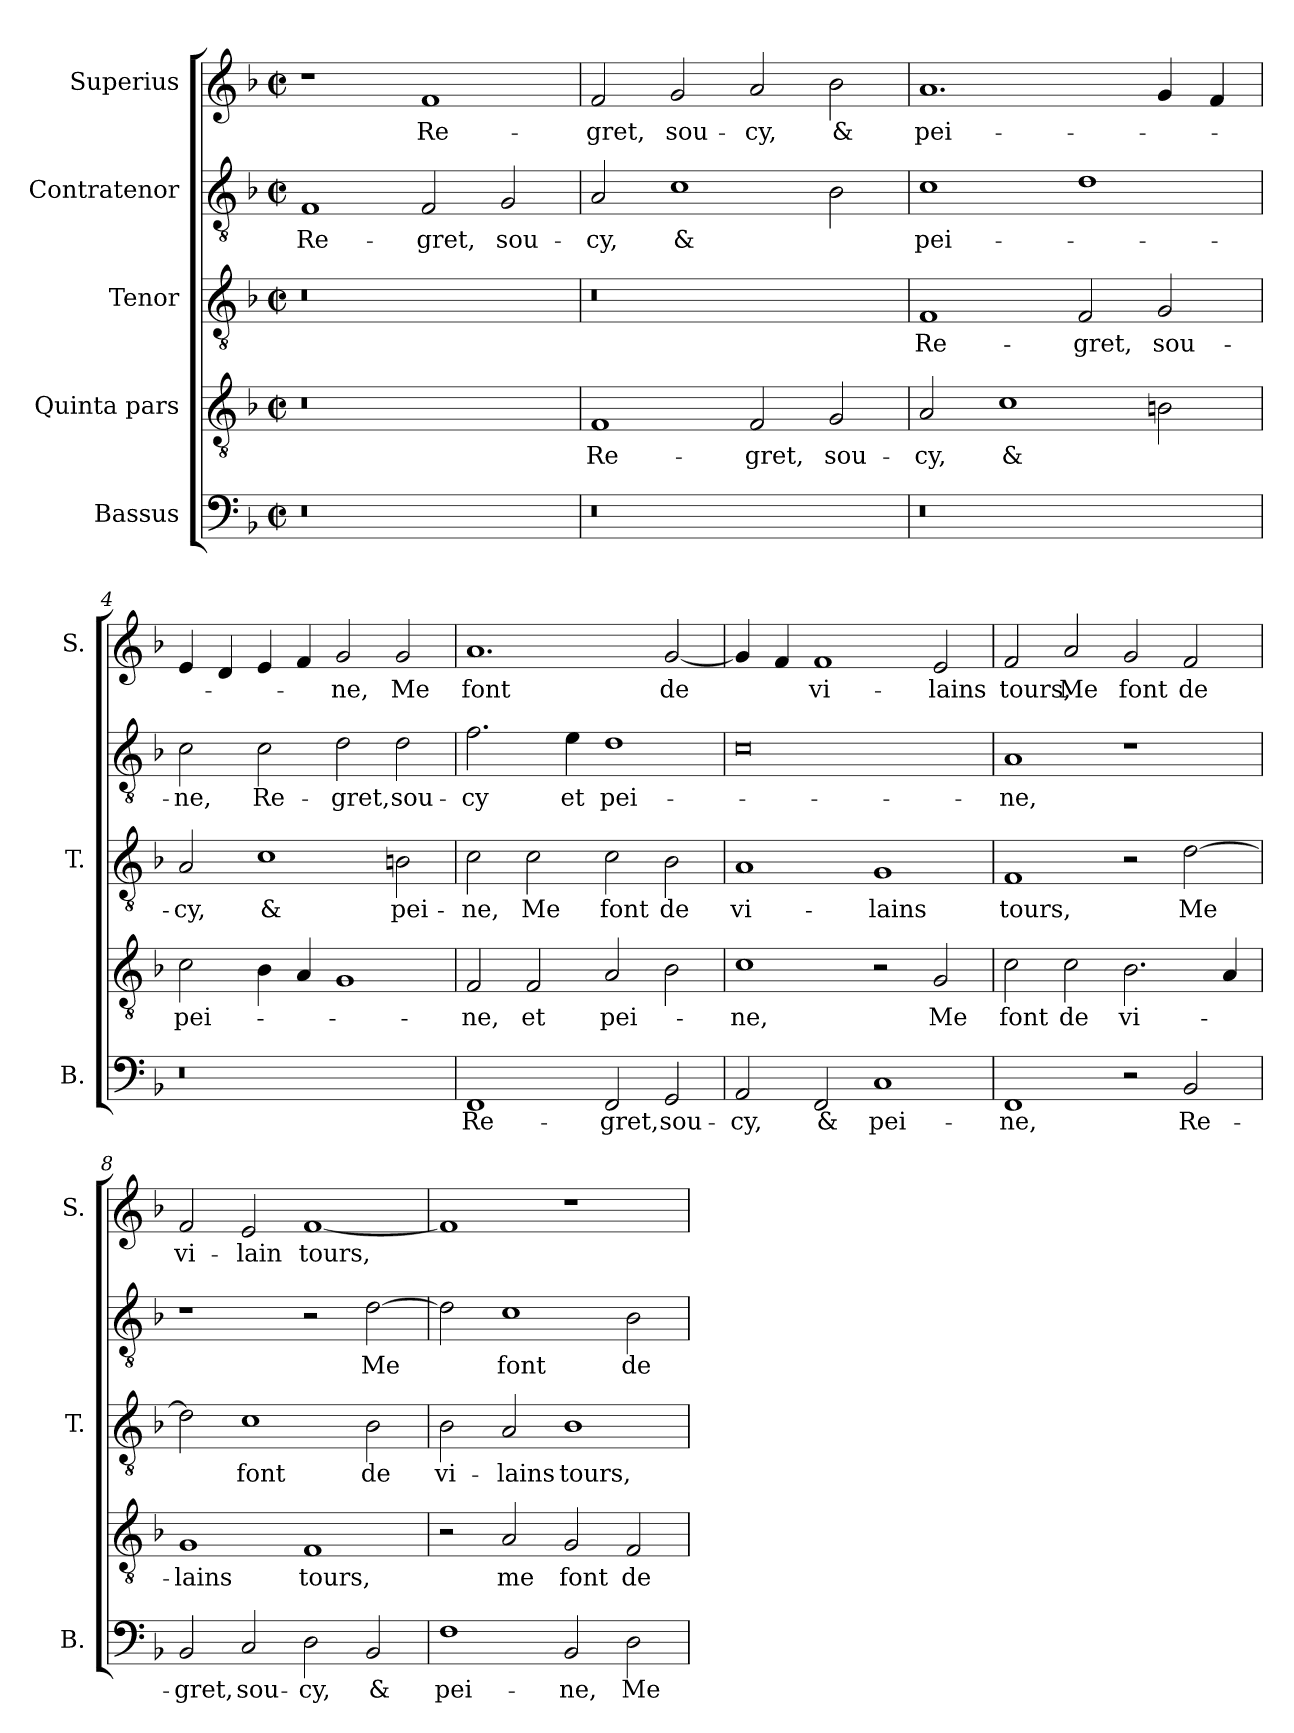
**kern	**text	**kern	**text	**kern	**text	**kern	**text	**kern	**text
*part5	*part5	*part4	*part4	*part3	*part3	*part2	*part2	*part1	*part1
*staff5	*staff5	*staff4	*staff4	*staff3	*staff3	*staff2	*staff2	*staff1	*staff1
*I"Bassus	*	*I"Quinta pars	*	*I"Tenor	*	*I"Contratenor	*	*I"Superius	*
*I'B.	*	*	*	*I'T.	*	*	*	*I'S.	*
*clefF4	*	*clefGv2	*	*clefGv2	*	*clefGv2	*	*clefG2	*
*k[b-]	*	*k[b-]	*	*k[b-]	*	*k[b-]	*	*k[b-]	*
*F:	*	*F:	*	*F:	*	*F:	*	*F:	*
*M2/2	*	*M2/2	*	*M2/2	*	*M2/2	*	*M2/2	*
*met(c|)	*	*met(c|)	*	*met(c|)	*	*met(c|)	*	*met(c|)	*
=1	=1	=1	=1	=1	=1	=1	=1	=1	=1
!LO:N:vis=0	!	!LO:N:vis=0	!	!LO:N:vis=0	!	!	!	!	!
1r	.	1r	.	1r	.	1F/	Re-	1r	.
1ryy	.	1ryy	.	1ryy	.	2F/	-gret,	1f/	Re-
.	.	.	.	.	.	2G/	sou-	.	.
=2	=2	=2	=2	=2	=2	=2	=2	=2	=2
!LO:N:vis=0	!	!	!	!LO:N:vis=0	!	!	!	!	!
1r	.	1F/	Re-	1r	.	2A/	-cy,	2f/	-gret,
.	.	.	.	.	.	1c\	&	2g/	sou-
1ryy	.	2F/	-gret,	1ryy	.	.	.	2a/	-cy,
.	.	2G/	sou-	.	.	2B-\	.	2b-\	&
=3	=3	=3	=3	=3	=3	=3	=3	=3	=3
!LO:N:vis=0	!	!	!	!	!	!	!	!	!
1r	.	2A/	-cy,	1F/	Re-	1c\	pei-	1.a/	pei-
.	.	1c\	&	.	.	.	.	.	.
1ryy	.	.	.	2F/	-gret,	1d\	.	.	.
.	.	2Bn\	.	2G/	sou-	.	.	4g/	.
.	.	.	.	.	.	.	.	4f/	.
=4	=4	=4	=4	=4	=4	=4	=4	=4	=4
!LO:N:vis=0	!	!	!	!	!	!	!	!	!
1r	.	2c\	pei-	2A/	-cy,	2c\	-ne,	4e/	.
.	.	.	.	.	.	.	.	4d/	.
.	.	4B-\	.	1c\	&	2c\	Re-	4e/	.
.	.	4A/	.	.	.	.	.	4f/	.
1ryy	.	1G/	.	.	.	2d\	-gret,	2g/	-ne,
.	.	.	.	2Bn\	pei-	2d\	sou-	2g/	Me
=5	=5	=5	=5	=5	=5	=5	=5	=5	=5
1FF/	Re-	2F/	-ne,	2c\	-ne,	2.f\	-cy	1.a/	font
.	.	2F/	et	2c\	Me	.	.	.	.
.	.	.	.	.	.	4e\	et	.	.
2FF/	-gret,	2A/	pei-	2c\	font	1d\	pei-	.	.
2GG/	sou-	2B-\	.	2B-\	de	.	.	[2g/	de
!!LO:LB:g=z
=6	=6	=6	=6	=6	=6	=6	=6	=6	=6
2AA/	-cy,	1c\	-ne,	1A/	vi-	0c\	.	4g/]	.
.	.	.	.	.	.	.	.	4f/	.
2FF/	&	.	.	.	.	.	.	1f/	vi-
1C/	pei-	2r	.	1G/	-lains	.	.	.	.
.	.	2G/	Me	.	.	.	.	2e/	-lains
=7	=7	=7	=7	=7	=7	=7	=7	=7	=7
1FF/	-ne,	2c\	font	1F/	tours,	1A/	-ne,	2f/	tours,
.	.	2c\	de	.	.	.	.	2a/	Me
2r	.	2.B-\	vi-	2r	.	1r	.	2g/	font
2BB-/	Re-	.	.	[2d\	Me	.	.	2f/	de
.	.	4A/	.	.	.	.	.	.	.
=8	=8	=8	=8	=8	=8	=8	=8	=8	=8
2BB-/	-gret,	1G/	-lains	2d\]	.	1r	.	2f/	vi-
2C/	sou-	.	.	1c\	font	.	.	2e/	-lain
2D\	-cy,	1F/	tours,	.	.	2r	.	[1f/	tours,
2BB-/	&	.	.	2B-\	de	[2d\	Me	.	.
=9	=9	=9	=9	=9	=9	=9	=9	=9	=9
1F\	pei-	2r	.	2B-\	vi-	2d\]	.	1f/]	.
.	.	2A/	me	2A/	-lains	1c\	font	.	.
2BB-/	-ne,	2G/	font	1B-\	tours,	.	.	1r	.
2D\	Me	2F/	de	.	.	2B-\	de	.	.
=	=	=	=	=	=	=	=	=	=
*-	*-	*-	*-	*-	*-	*-	*-	*-	*-
